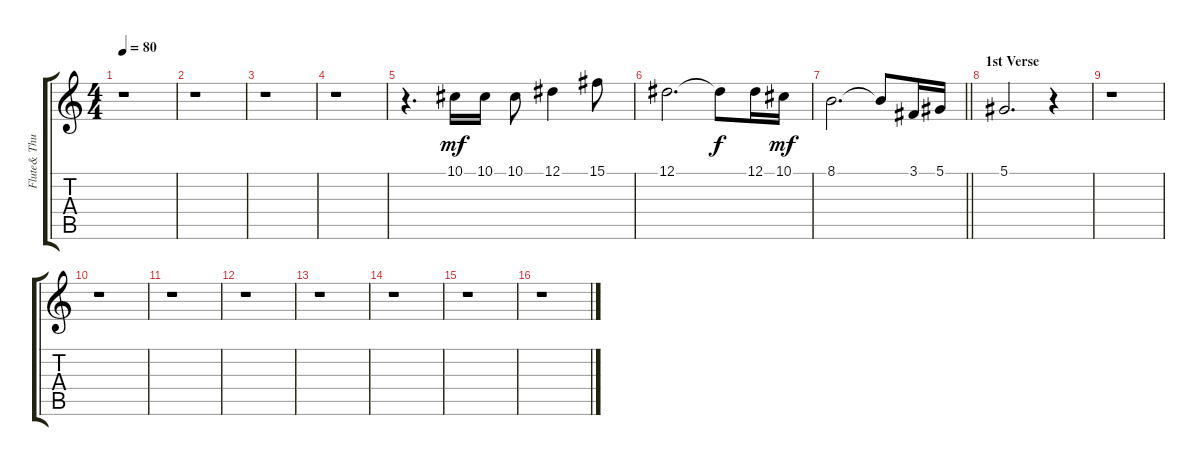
\track ("Flute& Thunder" "Flute& Thu") {instrument flute}
\staff {score tabs}
\tuning (Eb4 Bb3 Gb3 Db3 Ab2 Eb2) {hide}
\ts (4 4)
\tempo 80
\clef g2
\ks c
r.1{dy f} |
r.1 |
r.1 |
r.1 |
r.4{d} 10.1.16{dy mf} 10.1.16 10.1.8 12.1.4 15.1.8 |
12.1.2{d} 12.1{t}.8{dy f} 12.1.16 10.1.16{dy mf} |
\barLineRight lightlight
8.1.2{d} 8.1{t}.8 3.1.16 5.1.16 |
\section ("" "1st Verse")
5.1.2{d} r.4 |
r.1 |
r.1 |
r.1 |
r.1 |
r.1 |
r.1 |
r.1 |
r.1
